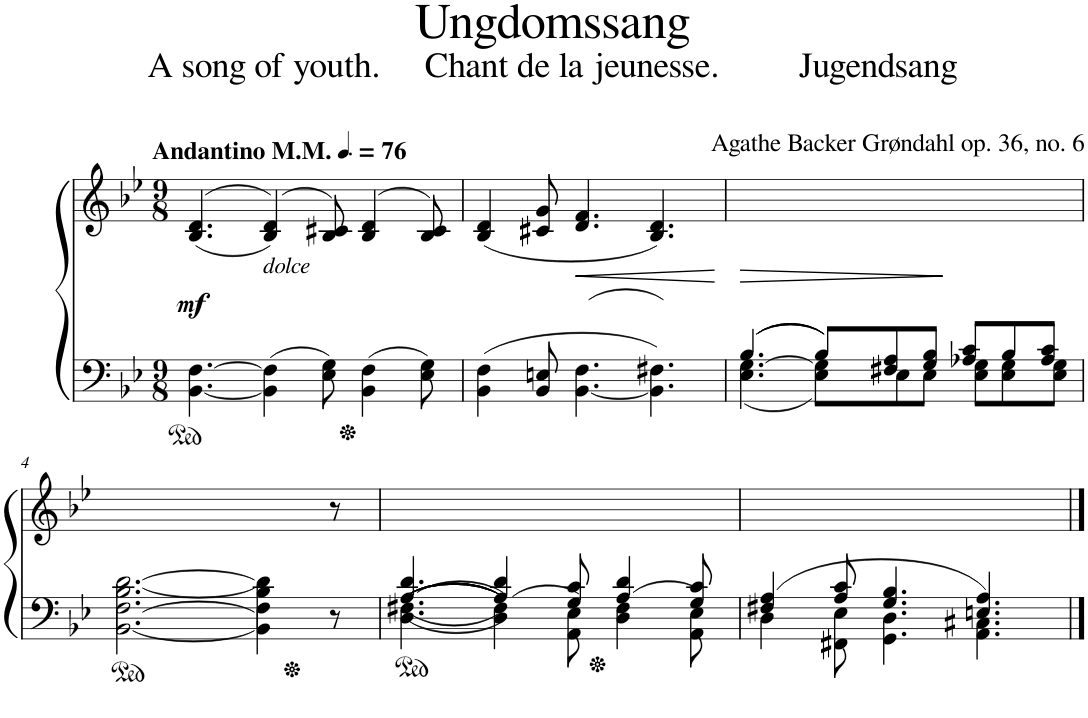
**kern	**kern	**dynam
*part1	*part1	*part1
*staff2	*staff1	*staff1/2
*I"Piano	*	*
*I'Pno.	*	*
*clefF4	*clefG2	*
*k[b-e-]	*k[b-e-]	*
*M9/8	*M9/8	*
*MM114	*MM114	*
=1	=1	=1
!	!LO:TX:a:B:t=Andantino M.M.	!
!	!	!LO:DY:b
[4.BB-\ [4.F\	(>(<4.B-/ 4.d/	mf
!	!LO:TX:b:i:t=dolce	!
4BB-\] 4F\]	(>4B-/ 4d/))	.
8E-\ 8G\	8B-/ 8c#X/)	.
4BB-\ 4F\	(>4B-/ 4d/	.
8E-\ 8G\	8B-/ 8c#/)	.
=2	=2	=2
4BB-\ 4F\	(<4B-/ 4d/	.
8BB-/ 8En/	8c#X/ 8g/	.
!	!	!LO:HP:b
[4.BB-\ 4.F\	4.d/ 4.f/	<
4.BB-\] 4.F#X\	4.B-/ 4.d/)	.
.	.	[
=3	=3	=3
*^	*	*
4.B-/	4.E-\ [4.G\	1ryy	.
8B-/L	8E-\ 8G\]L	.	.
8F#X/ 8A/	8E-\	.	.
8G/ 8B-/J	8E-\J	.	.
8A-X/ 8c/L	8E-\ 8G\L	.	.
8B-/	8E-\ 8G\	.	.
8A-/ 8c/J	8E-\ 8G\J	8ryy	.
!!LO:LB:g=z
=4	=4	=4	=4
[2.B-\ [2.d\	[2.BB-\ [2.F\	1ryy	.
4B-\] 4d\]	4BB-\] 4F\]	.	.
8ryy	8r	8r	.
=5	=5	=5	=5
4.A/ 4.d/	4.D\ 4.F#X\	1ryy	.
4A/ 4d/	4D\ 4F#\	.	.
8G/ 8c/	8AA\ 8E-\	.	.
4A/ 4d/	4D\ 4F#\	.	.
8G/ 8c/	8AA\ 8E-\	8ryy	.
=6	=6	=6	=6
4F#X/ 4A/	4D\	1ryy	.
8A/ 8c/	8FF#X\ 8E-\	.	.
4.G/ 4.B-/	4.GG\ 4.D\	.	.
4.En/ 4.A/	4.AA\ 4.C#X\	.	.
.	.	8ryy	.
*v	*v	*	*
==	==	==
*-	*-	*-
